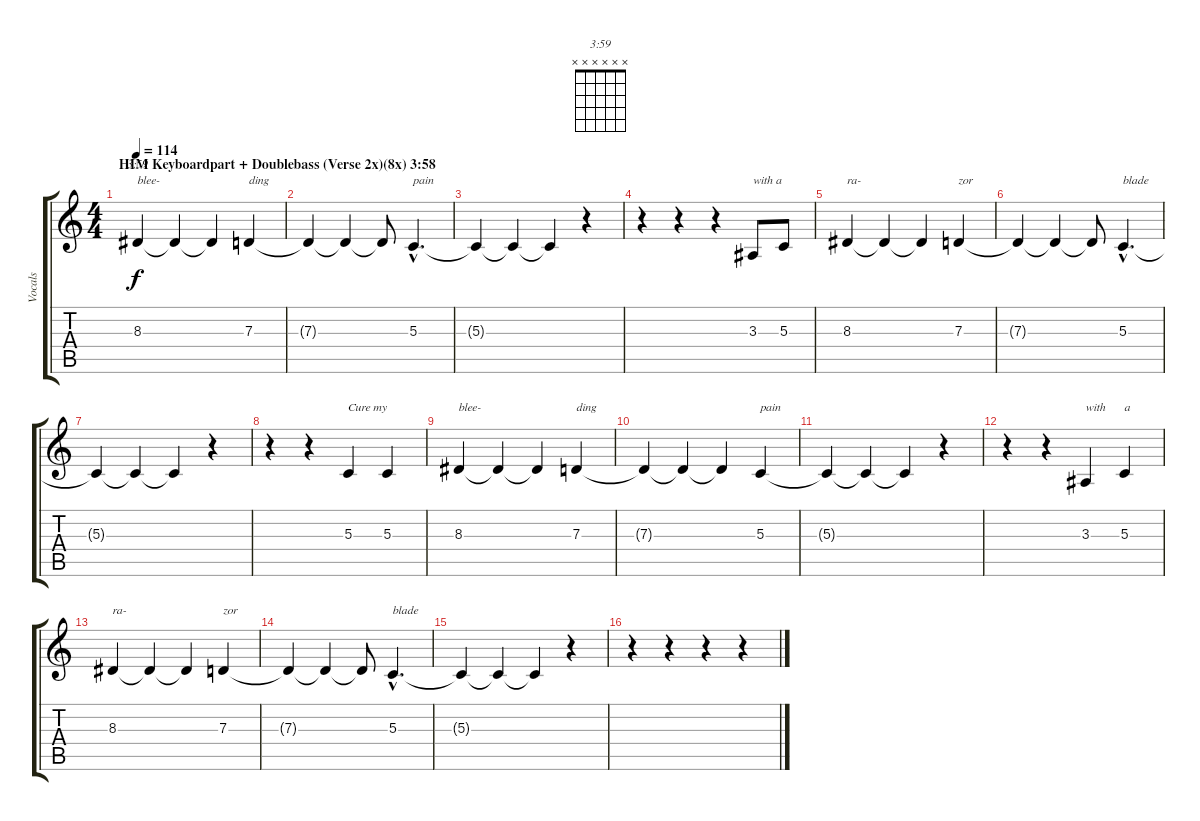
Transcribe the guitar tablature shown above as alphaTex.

\track ("Vocals" "Vocals") {instrument oboe}
\staff {score tabs}
\tuning (E4 B3 G3 D3 A2 E2) {hide}
\chord ("3:59" x x x x x x)
\ts (4 4)
\section ("" "HIM Keyboardpart + Doublebass (Verse 2x)(8x) 3:58")
\tempo 114
\clef g2
\ks c
8.3.4{ch "3:59" txt "blee-" dy f} 8.3{t}.4 8.3{t}.4 7.3.4{txt "ding"} |
7.3{t}.4 7.3{t}.4 7.3{t}.8 5.3{hac}.4{d txt "pain"} |
5.3{t}.4 5.3{t}.4 5.3{t}.4 r.4 |
r.4 r.4 r.4 3.3.8{txt "with a"} 5.3.8 |
8.3.4{txt "ra-"} 8.3{t}.4 8.3{t}.4 7.3.4{txt "zor"} |
7.3{t}.4 7.3{t}.4 7.3{t}.8 5.3{hac}.4{d txt "blade"} |
5.3{t}.4 5.3{t}.4 5.3{t}.4 r.4 |
r.4 r.4 5.3.4{txt "Cure my"} 5.3.4 |
8.3.4{txt "blee-"} 8.3{t}.4 8.3{t}.4 7.3.4{txt "ding"} |
7.3{t}.4 7.3{t}.4 7.3{t}.4 5.3.4{txt "pain"} |
5.3{t}.4 5.3{t}.4 5.3{t}.4 r.4 |
r.4 r.4 3.3.4{txt "with"} 5.3.4{txt "a"} |
8.3.4{txt "ra-"} 8.3{t}.4 8.3{t}.4 7.3.4{txt "zor"} |
7.3{t}.4 7.3{t}.4 7.3{t}.8 5.3{hac}.4{d txt "blade"} |
5.3{t}.4 5.3{t}.4 5.3{t}.4 r.4 |
r.4 r.4 r.4 r.4
